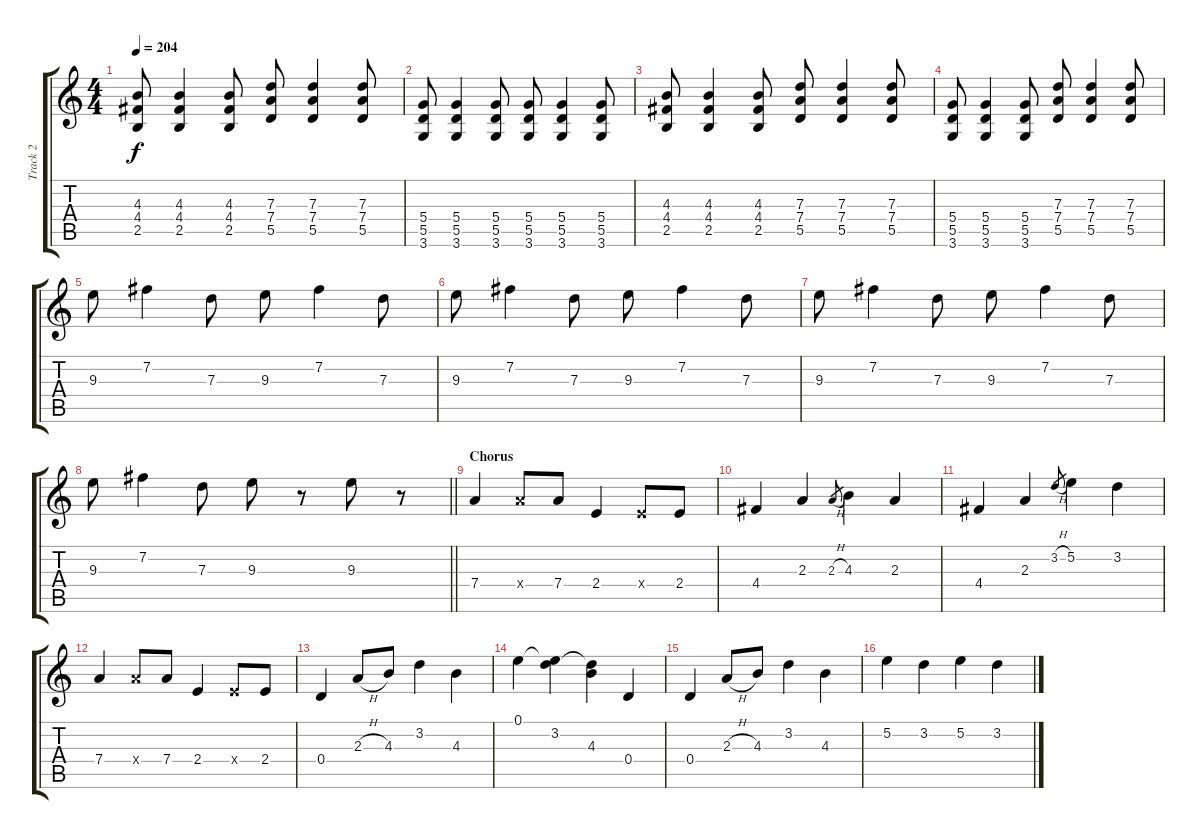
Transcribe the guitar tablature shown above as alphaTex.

\track ("Track 2" "Track 2") {instrument overdrivenguitar}
\staff {score tabs}
\tuning (E4 B3 G3 D3 A2 E2) {hide}
\ts (4 4)
\tempo 204
\clef g2
\ks c
(4.3 4.4 2.5).8{dy f} (4.3 4.4 2.5).4 (4.3 4.4 2.5).8 (7.3 7.4 5.5).8 (7.3 7.4 5.5).4 (7.3 7.4 5.5).8 |
(5.4 5.5 3.6).8 (5.4 5.5 3.6).4 (5.4 5.5 3.6).8 (5.4 5.5 3.6).8 (5.4 5.5 3.6).4 (5.4 5.5 3.6).8 |
(4.3 4.4 2.5).8 (4.3 4.4 2.5).4 (4.3 4.4 2.5).8 (7.3 7.4 5.5).8 (7.3 7.4 5.5).4 (7.3 7.4 5.5).8 |
(5.4 5.5 3.6).8 (5.4 5.5 3.6).4 (5.4 5.5 3.6).8 (7.3 7.4 5.5).8 (7.3 7.4 5.5).4 (7.3 7.4 5.5).8 |
9.3.8 7.2.4 7.3.8 9.3.8 7.2.4 7.3.8 |
9.3.8 7.2.4 7.3.8 9.3.8 7.2.4 7.3.8 |
9.3.8 7.2.4 7.3.8 9.3.8 7.2.4 7.3.8 |
\barLineRight lightlight
9.3.8 7.2.4 7.3.8 9.3.8 r.8 9.3.8 r.8 |
\section ("" "Chorus")
7.4.4 7.4{x}.8 7.4.8 2.4.4 2.4{x}.8 2.4.8 |
4.4.4 2.3.4 2.3{h}.8{gr} 4.3.4 2.3.4 |
4.4.4 2.3.4 3.2{h}.8{gr} 5.2.4 3.2.4 |
7.4.4 7.4{x}.8 7.4.8 2.4.4 2.4{x}.8 2.4.8 |
0.4.4 2.3{h}.8 4.3.8 3.2.4 4.3.4 |
0.1.4 (0.1{t} 3.2).4 (3.2{t} 4.3).4 0.4.4 |
0.4.4 2.3{h}.8 4.3.8 3.2.4 4.3.4 |
5.2.4 3.2.4 5.2.4 3.2.4
